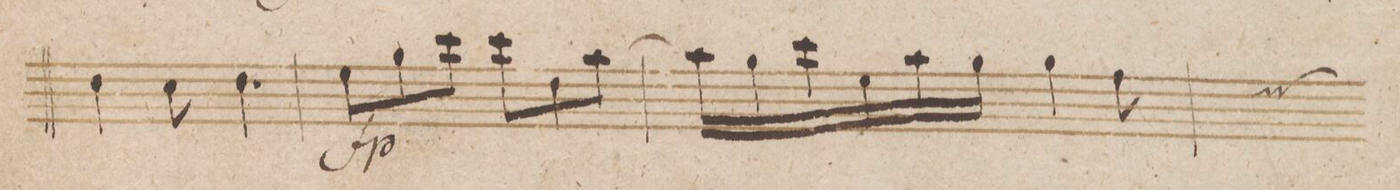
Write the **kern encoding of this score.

**kern	**dynam
*I"Clarinetto Imo in B.	*
*clefG2	*
*k[b-e-]	*
*M6/8	*
4cc\	.
8b-\	.
4.cc\	.
=66	=66
8dd\L	fp
8ff\	.
8bb-\J	.
8bb-\L	.
8cc\	.
[8gg\J	.
=67	=67
16gg\LL]	.
16ff\	.
16bb-\	.
16dd\	.
16gg\	.
16ff\JJ	.
4ff\	.
8ee-\	.
*custos:ee	*
=68	=68
*-	*-
